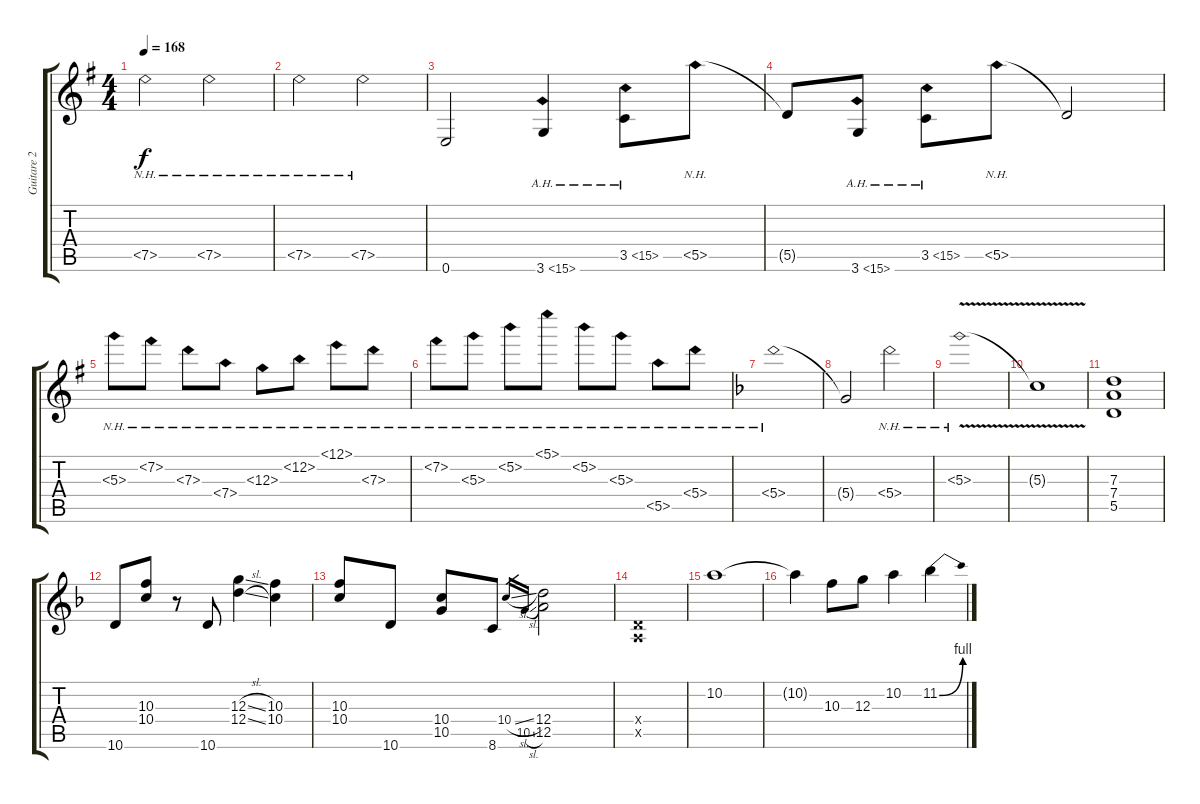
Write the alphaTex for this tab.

\track ("Guitare 2" "Guitare 2") {instrument distortionguitar}
\staff {score tabs}
\tuning (E4 B3 G3 D3 A2 E2) {hide}
\ts (4 4)
\tempo 168
\clef g2
\ks g
7.5{nh}.2{dy f} 7.5{nh}.2 |
7.5{nh}.2 7.5{nh}.2 |
0.6.2 3.6{ah 12}.4 3.5{ah 12}.8 5.5{nh}.8 |
5.5{t}.8 3.6{ah 12}.8 3.5{ah 12}.8 5.5{nh}.8 5.5{t}.2 |
5.3{nh}.8 7.2{nh}.8 7.3{nh}.8 7.4{nh}.8 12.3{nh}.8 12.2{nh}.8 12.1{nh}.8 7.3{nh}.8 |
7.2{nh}.8 5.3{nh}.8 5.2{nh}.8 5.1{nh}.8 5.2{nh}.8 5.3{nh}.8 5.5{nh}.8 5.4{nh}.8 |
\ks f
5.4{nh}.1 |
5.4{t}.2 5.4{nh}.2 |
5.3{nh v}.1 |
5.3{t}.1 |
(7.3 7.4 5.5).1 |
10.6.8 (10.3 10.4).8 r.8 10.6.8 (12.3{sl} 12.4{sl}).4 (10.3 10.4).4 |
(10.3 10.4).8 10.6.8 (10.4 10.5).8 8.6.8 10.4{sl}.16{gr} 10.5{sl}.16{gr} (12.4 12.5).2 |
(0.4{x} 0.5{x}).1{volume 14} |
10.2.1 |
10.2{t}.4 10.3.8 12.3.8 10.2.4 11.2{be (bend 0 0 60 4)}.4
